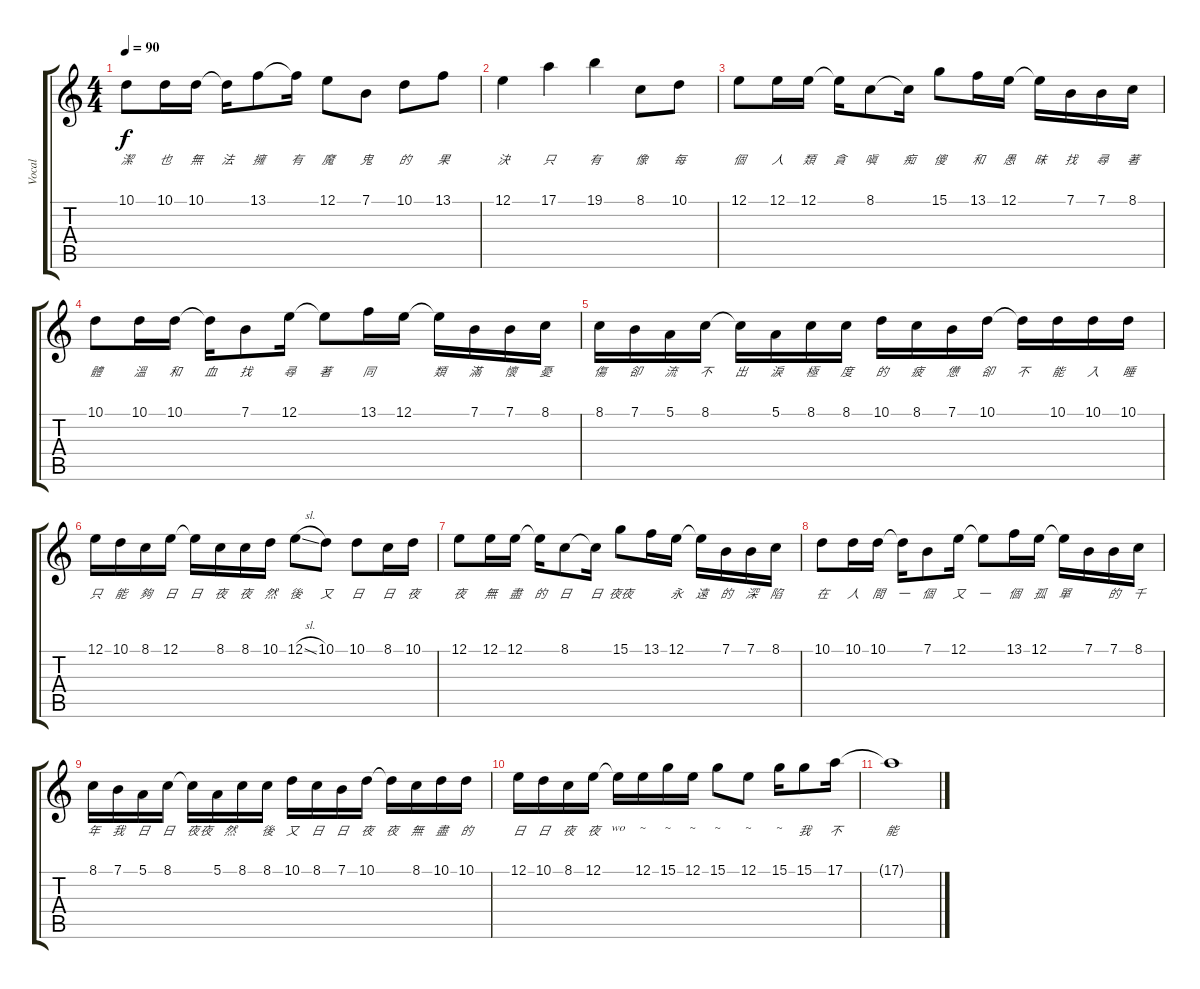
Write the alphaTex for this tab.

\track ("Vocal" "Vocal") {instrument altosax}
\staff {score tabs}
\tuning (E4 B3 G3 D3 A2 E2) {hide}
\ts (4 4)
\tempo 90
\clef g2
\ks c
10.1.8{lyrics (0 "潔") lyrics (1 "") lyrics (2 "") lyrics (3 "") lyrics (4 "") dy f} 10.1.16{lyrics (0 "也") lyrics (1 "") lyrics (2 "") lyrics (3 "") lyrics (4 "")} 10.1.16{lyrics (0 "無") lyrics (1 "") lyrics (2 "") lyrics (3 "") lyrics (4 "")} 10.1{t}.16{lyrics (0 "法") lyrics (1 "") lyrics (2 "") lyrics (3 "") lyrics (4 "")} 13.1.8{lyrics (0 "擁") lyrics (1 "") lyrics (2 "") lyrics (3 "") lyrics (4 "")} 13.1{t}.16{lyrics (0 "有") lyrics (1 "") lyrics (2 "") lyrics (3 "") lyrics (4 "")} 12.1.8{lyrics (0 "魔") lyrics (1 "") lyrics (2 "") lyrics (3 "") lyrics (4 "")} 7.1.8{lyrics (0 "鬼") lyrics (1 "") lyrics (2 "") lyrics (3 "") lyrics (4 "")} 10.1.8{lyrics (0 "的") lyrics (1 "") lyrics (2 "") lyrics (3 "") lyrics (4 "")} 13.1.8{lyrics (0 "果") lyrics (1 "") lyrics (2 "") lyrics (3 "") lyrics (4 "")} |
12.1.4{lyrics (0 "決") lyrics (1 "") lyrics (2 "") lyrics (3 "") lyrics (4 "")} 17.1.4{lyrics (0 "只") lyrics (1 "") lyrics (2 "") lyrics (3 "") lyrics (4 "")} 19.1.4{lyrics (0 "有") lyrics (1 "") lyrics (2 "") lyrics (3 "") lyrics (4 "")} 8.1.8{lyrics (0 "像") lyrics (1 "") lyrics (2 "") lyrics (3 "") lyrics (4 "")} 10.1.8{lyrics (0 "每") lyrics (1 "") lyrics (2 "") lyrics (3 "") lyrics (4 "")} |
\ks aminor
12.1.8{lyrics (0 "個") lyrics (1 "") lyrics (2 "") lyrics (3 "") lyrics (4 "")} 12.1.16{lyrics (0 "人") lyrics (1 "") lyrics (2 "") lyrics (3 "") lyrics (4 "")} 12.1.16{lyrics (0 "類") lyrics (1 "") lyrics (2 "") lyrics (3 "") lyrics (4 "")} 12.1{t}.16{lyrics (0 "貪") lyrics (1 "") lyrics (2 "") lyrics (3 "") lyrics (4 "")} 8.1.8{lyrics (0 "嗔") lyrics (1 "") lyrics (2 "") lyrics (3 "") lyrics (4 "")} 8.1{t}.16{lyrics (0 "痴") lyrics (1 "") lyrics (2 "") lyrics (3 "") lyrics (4 "")} 15.1.8{lyrics (0 "傻") lyrics (1 "") lyrics (2 "") lyrics (3 "") lyrics (4 "")} 13.1.16{lyrics (0 "和") lyrics (1 "") lyrics (2 "") lyrics (3 "") lyrics (4 "")} 12.1.16{lyrics (0 "愚") lyrics (1 "") lyrics (2 "") lyrics (3 "") lyrics (4 "")} 12.1{t}.16{lyrics (0 "昧") lyrics (1 "") lyrics (2 "") lyrics (3 "") lyrics (4 "")} 7.1.16{lyrics (0 "找") lyrics (1 "") lyrics (2 "") lyrics (3 "") lyrics (4 "")} 7.1.16{lyrics (0 "尋") lyrics (1 "") lyrics (2 "") lyrics (3 "") lyrics (4 "")} 8.1.16{lyrics (0 "著") lyrics (1 "") lyrics (2 "") lyrics (3 "") lyrics (4 "")} |
10.1.8{lyrics (0 "體") lyrics (1 "") lyrics (2 "") lyrics (3 "") lyrics (4 "")} 10.1.16{lyrics (0 "溫") lyrics (1 "") lyrics (2 "") lyrics (3 "") lyrics (4 "")} 10.1.16{lyrics (0 "和") lyrics (1 "") lyrics (2 "") lyrics (3 "") lyrics (4 "")} 10.1{t}.16{lyrics (0 "血") lyrics (1 "") lyrics (2 "") lyrics (3 "") lyrics (4 "")} 7.1.8{lyrics (0 "找") lyrics (1 "") lyrics (2 "") lyrics (3 "") lyrics (4 "")} 12.1.16{lyrics (0 "尋") lyrics (1 "") lyrics (2 "") lyrics (3 "") lyrics (4 "")} 12.1{t}.8{lyrics (0 "著") lyrics (1 "") lyrics (2 "") lyrics (3 "") lyrics (4 "")} 13.1.16{lyrics (0 "同") lyrics (1 "") lyrics (2 "") lyrics (3 "") lyrics (4 "")} 12.1.16{lyrics (0 "") lyrics (1 "") lyrics (2 "") lyrics (3 "") lyrics (4 "")} 12.1{t}.16{lyrics (0 "類") lyrics (1 "") lyrics (2 "") lyrics (3 "") lyrics (4 "")} 7.1.16{lyrics (0 "滿") lyrics (1 "") lyrics (2 "") lyrics (3 "") lyrics (4 "")} 7.1.16{lyrics (0 "懷") lyrics (1 "") lyrics (2 "") lyrics (3 "") lyrics (4 "")} 8.1.16{lyrics (0 "憂") lyrics (1 "") lyrics (2 "") lyrics (3 "") lyrics (4 "")} |
8.1.16{lyrics (0 "傷") lyrics (1 "") lyrics (2 "") lyrics (3 "") lyrics (4 "")} 7.1.16{lyrics (0 "卻") lyrics (1 "") lyrics (2 "") lyrics (3 "") lyrics (4 "")} 5.1.16{lyrics (0 "流") lyrics (1 "") lyrics (2 "") lyrics (3 "") lyrics (4 "")} 8.1.16{lyrics (0 "不") lyrics (1 "") lyrics (2 "") lyrics (3 "") lyrics (4 "")} 8.1{t}.16{lyrics (0 "出") lyrics (1 "") lyrics (2 "") lyrics (3 "") lyrics (4 "")} 5.1.16{lyrics (0 "淚") lyrics (1 "") lyrics (2 "") lyrics (3 "") lyrics (4 "")} 8.1.16{lyrics (0 "極") lyrics (1 "") lyrics (2 "") lyrics (3 "") lyrics (4 "")} 8.1.16{lyrics (0 "度") lyrics (1 "") lyrics (2 "") lyrics (3 "") lyrics (4 "")} 10.1.16{lyrics (0 "的") lyrics (1 "") lyrics (2 "") lyrics (3 "") lyrics (4 "")} 8.1.16{lyrics (0 "疲") lyrics (1 "") lyrics (2 "") lyrics (3 "") lyrics (4 "")} 7.1.16{lyrics (0 "憊") lyrics (1 "") lyrics (2 "") lyrics (3 "") lyrics (4 "")} 10.1.16{lyrics (0 "卻") lyrics (1 "") lyrics (2 "") lyrics (3 "") lyrics (4 "")} 10.1{t}.16{lyrics (0 "不") lyrics (1 "") lyrics (2 "") lyrics (3 "") lyrics (4 "")} 10.1.16{lyrics (0 "能") lyrics (1 "") lyrics (2 "") lyrics (3 "") lyrics (4 "")} 10.1.16{lyrics (0 "入") lyrics (1 "") lyrics (2 "") lyrics (3 "") lyrics (4 "")} 10.1.16{lyrics (0 "睡") lyrics (1 "") lyrics (2 "") lyrics (3 "") lyrics (4 "")} |
\ks c
12.1.16{lyrics (0 "只") lyrics (1 "") lyrics (2 "") lyrics (3 "") lyrics (4 "")} 10.1.16{lyrics (0 "能") lyrics (1 "") lyrics (2 "") lyrics (3 "") lyrics (4 "")} 8.1.16{lyrics (0 "夠") lyrics (1 "") lyrics (2 "") lyrics (3 "") lyrics (4 "")} 12.1.16{lyrics (0 "日") lyrics (1 "") lyrics (2 "") lyrics (3 "") lyrics (4 "")} 12.1{t}.16{lyrics (0 "日") lyrics (1 "") lyrics (2 "") lyrics (3 "") lyrics (4 "")} 8.1.16{lyrics (0 "夜") lyrics (1 "") lyrics (2 "") lyrics (3 "") lyrics (4 "")} 8.1.16{lyrics (0 "夜") lyrics (1 "") lyrics (2 "") lyrics (3 "") lyrics (4 "")} 10.1.16{lyrics (0 "然") lyrics (1 "") lyrics (2 "") lyrics (3 "") lyrics (4 "")} 12.1{sl}.8{lyrics (0 "後") lyrics (1 "") lyrics (2 "") lyrics (3 "") lyrics (4 "")} 10.1.8{lyrics (0 "又") lyrics (1 "") lyrics (2 "") lyrics (3 "") lyrics (4 "")} 10.1.8{lyrics (0 "日") lyrics (1 "") lyrics (2 "") lyrics (3 "") lyrics (4 "")} 8.1.16{lyrics (0 "日") lyrics (1 "") lyrics (2 "") lyrics (3 "") lyrics (4 "")} 10.1.16{lyrics (0 "夜") lyrics (1 "") lyrics (2 "") lyrics (3 "") lyrics (4 "")} |
\ks aminor
12.1.8{lyrics (0 "夜") lyrics (1 "") lyrics (2 "") lyrics (3 "") lyrics (4 "")} 12.1.16{lyrics (0 "無") lyrics (1 "") lyrics (2 "") lyrics (3 "") lyrics (4 "")} 12.1.16{lyrics (0 "盡") lyrics (1 "") lyrics (2 "") lyrics (3 "") lyrics (4 "")} 12.1{t}.16{lyrics (0 "的") lyrics (1 "") lyrics (2 "") lyrics (3 "") lyrics (4 "")} 8.1.8{lyrics (0 "日") lyrics (1 "") lyrics (2 "") lyrics (3 "") lyrics (4 "")} 8.1{t}.16{lyrics (0 "日") lyrics (1 "") lyrics (2 "") lyrics (3 "") lyrics (4 "")} 15.1.8{lyrics (0 "夜夜") lyrics (1 "") lyrics (2 "") lyrics (3 "") lyrics (4 "")} 13.1.16{lyrics (0 "") lyrics (1 "") lyrics (2 "") lyrics (3 "") lyrics (4 "")} 12.1.16{lyrics (0 "永") lyrics (1 "") lyrics (2 "") lyrics (3 "") lyrics (4 "")} 12.1{t}.16{lyrics (0 "遠") lyrics (1 "") lyrics (2 "") lyrics (3 "") lyrics (4 "")} 7.1.16{lyrics (0 "的") lyrics (1 "") lyrics (2 "") lyrics (3 "") lyrics (4 "")} 7.1.16{lyrics (0 "深") lyrics (1 "") lyrics (2 "") lyrics (3 "") lyrics (4 "")} 8.1.16{lyrics (0 "陷") lyrics (1 "") lyrics (2 "") lyrics (3 "") lyrics (4 "")} |
10.1.8{lyrics (0 "在") lyrics (1 "") lyrics (2 "") lyrics (3 "") lyrics (4 "")} 10.1.16{lyrics (0 "人") lyrics (1 "") lyrics (2 "") lyrics (3 "") lyrics (4 "")} 10.1.16{lyrics (0 "間") lyrics (1 "") lyrics (2 "") lyrics (3 "") lyrics (4 "")} 10.1{t}.16{lyrics (0 "一") lyrics (1 "") lyrics (2 "") lyrics (3 "") lyrics (4 "")} 7.1.8{lyrics (0 "個") lyrics (1 "") lyrics (2 "") lyrics (3 "") lyrics (4 "")} 12.1.16{lyrics (0 "又") lyrics (1 "") lyrics (2 "") lyrics (3 "") lyrics (4 "")} 12.1{t}.8{lyrics (0 "一") lyrics (1 "") lyrics (2 "") lyrics (3 "") lyrics (4 "")} 13.1.16{lyrics (0 "個") lyrics (1 "") lyrics (2 "") lyrics (3 "") lyrics (4 "")} 12.1.16{lyrics (0 "孤") lyrics (1 "") lyrics (2 "") lyrics (3 "") lyrics (4 "")} 12.1{t}.16{lyrics (0 "單") lyrics (1 "") lyrics (2 "") lyrics (3 "") lyrics (4 "")} 7.1.16{lyrics (0 "") lyrics (1 "") lyrics (2 "") lyrics (3 "") lyrics (4 "")} 7.1.16{lyrics (0 "的") lyrics (1 "") lyrics (2 "") lyrics (3 "") lyrics (4 "")} 8.1.16{lyrics (0 "千") lyrics (1 "") lyrics (2 "") lyrics (3 "") lyrics (4 "")} |
8.1.16{lyrics (0 "年") lyrics (1 "") lyrics (2 "") lyrics (3 "") lyrics (4 "")} 7.1.16{lyrics (0 "我") lyrics (1 "") lyrics (2 "") lyrics (3 "") lyrics (4 "")} 5.1.16{lyrics (0 "日") lyrics (1 "") lyrics (2 "") lyrics (3 "") lyrics (4 "")} 8.1.16{lyrics (0 "日") lyrics (1 "") lyrics (2 "") lyrics (3 "") lyrics (4 "")} 8.1{t}.16{lyrics (0 "夜") lyrics (1 "") lyrics (2 "") lyrics (3 "") lyrics (4 "")} 5.1.16{lyrics (0 "夜　然") lyrics (1 "") lyrics (2 "") lyrics (3 "") lyrics (4 "")} 8.1.16{lyrics (0 "") lyrics (1 "") lyrics (2 "") lyrics (3 "") lyrics (4 "")} 8.1.16{lyrics (0 "後") lyrics (1 "") lyrics (2 "") lyrics (3 "") lyrics (4 "")} 10.1.16{lyrics (0 "又") lyrics (1 "") lyrics (2 "") lyrics (3 "") lyrics (4 "")} 8.1.16{lyrics (0 "日") lyrics (1 "") lyrics (2 "") lyrics (3 "") lyrics (4 "")} 7.1.16{lyrics (0 "日") lyrics (1 "") lyrics (2 "") lyrics (3 "") lyrics (4 "")} 10.1.16{lyrics (0 "夜") lyrics (1 "") lyrics (2 "") lyrics (3 "") lyrics (4 "")} 10.1{t}.16{lyrics (0 "夜") lyrics (1 "") lyrics (2 "") lyrics (3 "") lyrics (4 "")} 8.1.16{lyrics (0 "無") lyrics (1 "") lyrics (2 "") lyrics (3 "") lyrics (4 "")} 10.1.16{lyrics (0 "盡") lyrics (1 "") lyrics (2 "") lyrics (3 "") lyrics (4 "")} 10.1.16{lyrics (0 "的") lyrics (1 "") lyrics (2 "") lyrics (3 "") lyrics (4 "")} |
\ks c
12.1.16{lyrics (0 "日") lyrics (1 "") lyrics (2 "") lyrics (3 "") lyrics (4 "")} 10.1.16{lyrics (0 "日") lyrics (1 "") lyrics (2 "") lyrics (3 "") lyrics (4 "")} 8.1.16{lyrics (0 "夜") lyrics (1 "") lyrics (2 "") lyrics (3 "") lyrics (4 "")} 12.1.16{lyrics (0 "夜") lyrics (1 "") lyrics (2 "") lyrics (3 "") lyrics (4 "")} 12.1{t}.16{lyrics (0 "wo") lyrics (1 "") lyrics (2 "") lyrics (3 "") lyrics (4 "")} 12.1.16{lyrics (0 "~") lyrics (1 "") lyrics (2 "") lyrics (3 "") lyrics (4 "")} 15.1.16{lyrics (0 "~") lyrics (1 "") lyrics (2 "") lyrics (3 "") lyrics (4 "")} 12.1.16{lyrics (0 "~") lyrics (1 "") lyrics (2 "") lyrics (3 "") lyrics (4 "")} 15.1.8{lyrics (0 "~") lyrics (1 "") lyrics (2 "") lyrics (3 "") lyrics (4 "")} 12.1.8{lyrics (0 "~") lyrics (1 "") lyrics (2 "") lyrics (3 "") lyrics (4 "")} 15.1.16{lyrics (0 "~") lyrics (1 "") lyrics (2 "") lyrics (3 "") lyrics (4 "")} 15.1.8{lyrics (0 "我") lyrics (1 "") lyrics (2 "") lyrics (3 "") lyrics (4 "")} 17.1.16{lyrics (0 "不") lyrics (1 "") lyrics (2 "") lyrics (3 "") lyrics (4 "")} |
17.1{t}.1{lyrics (0 "能") lyrics (1 "") lyrics (2 "") lyrics (3 "") lyrics (4 "")}
